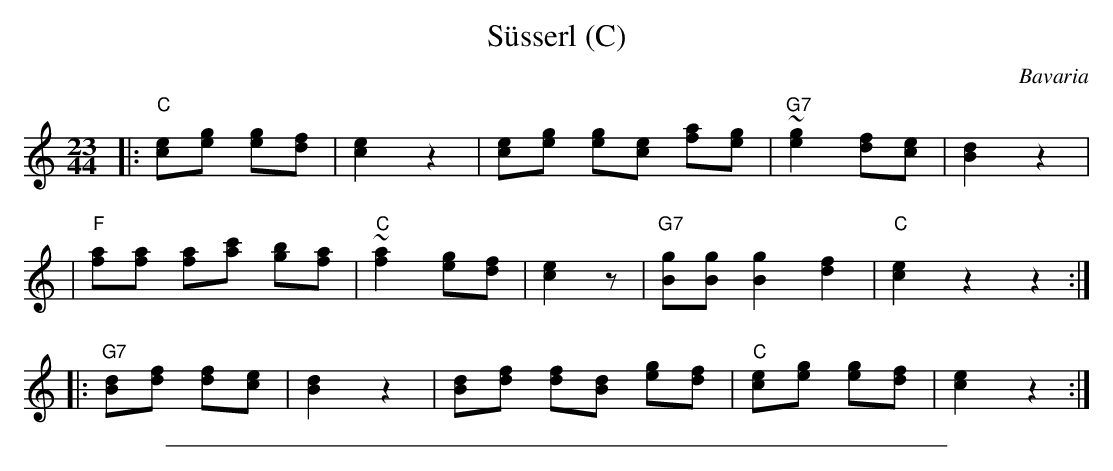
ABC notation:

X:1
T: S\"usserl (C)
O: Bavaria
M: 23/44
L: 1/8
K: C
|: "C"[ec][ge] [ge][fd] | [e2c2] z2 | [ec][ge] [ge][ec] [af][ge] \
| "G7"~[g2e2] [fd][ec] | [d2B2] z2 |
| "F"[af][af] [af][c'a] [bg][af] | "C"~[a2f2] [ge][fd] | [e2c2] z1 \
| "G7"[gB][gB] [g2B2] [f2d2] | "C"[e2c2] z2 z2 :|
|: "G7"[dB][fd] [fd][ec] | [d2B2] z2 | [dB][fd] [fd][dB] [ge][fd] \
| "C"[ec][ge] [ge][fd] | [e2c2] z2 :|
